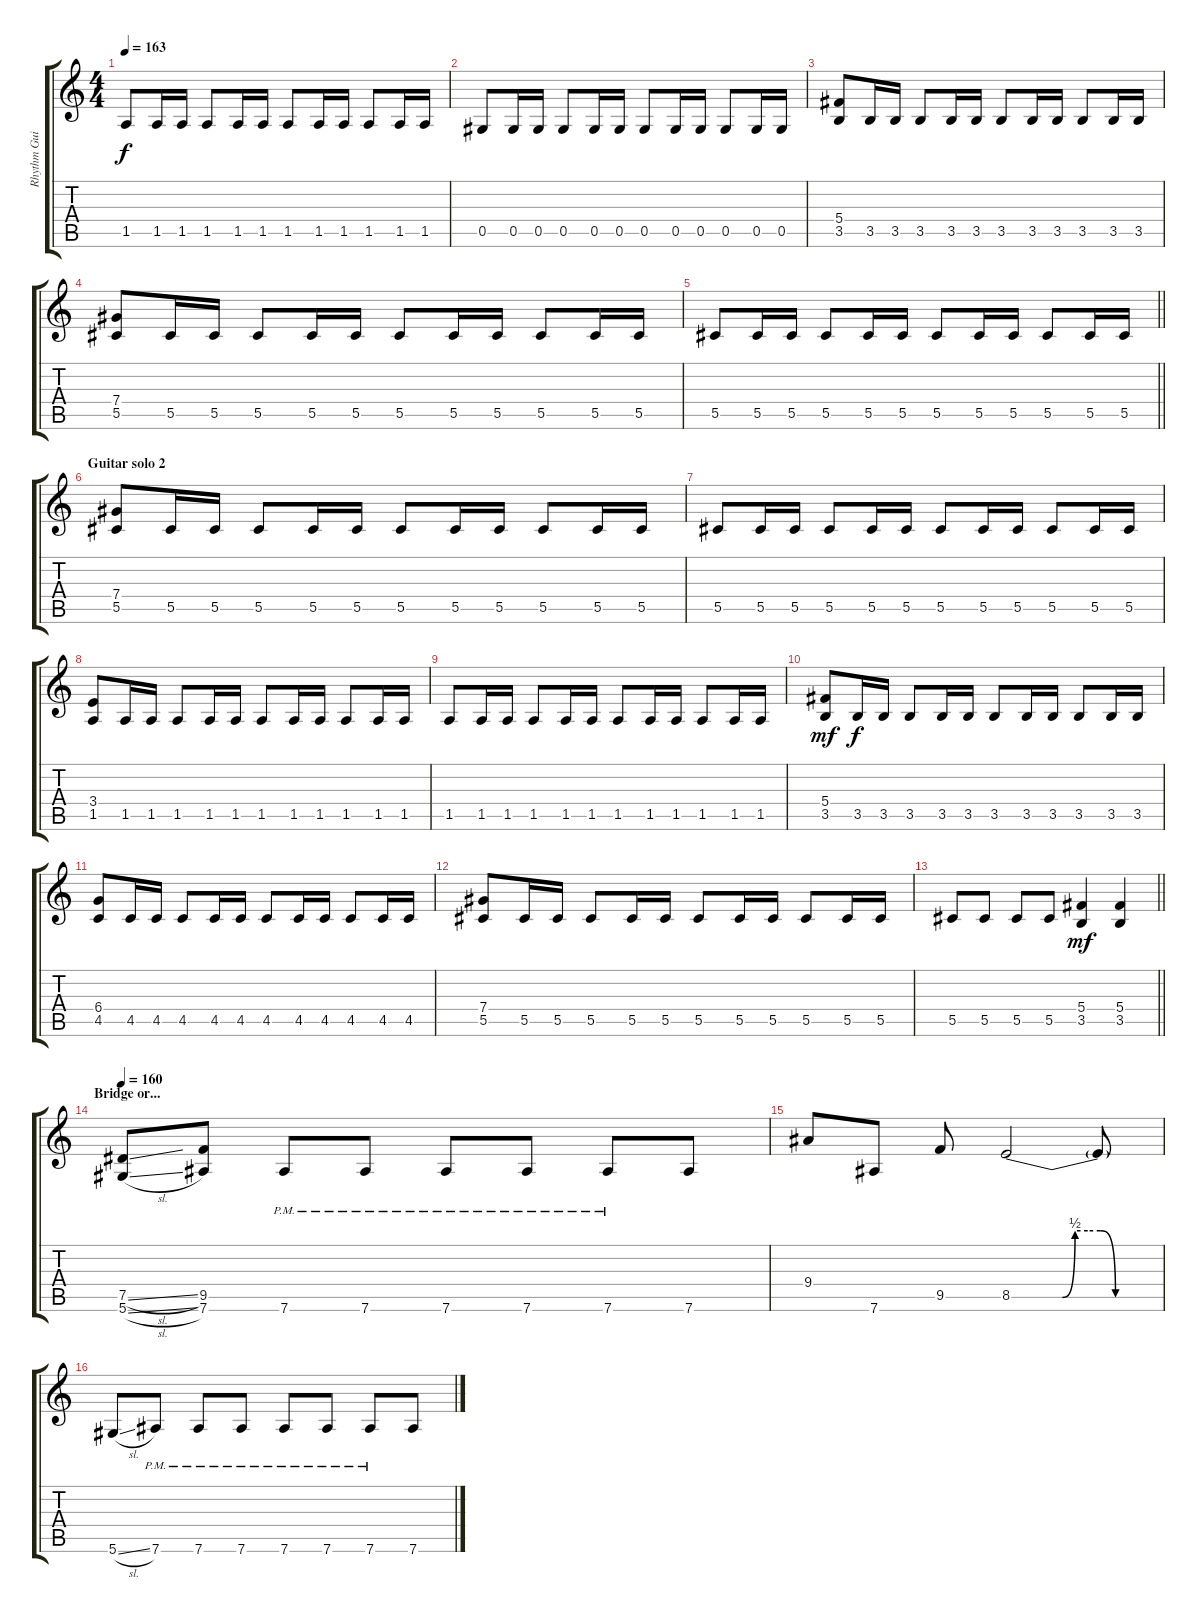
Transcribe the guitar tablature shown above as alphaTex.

\track ("Rhythm Guitar" "Rhythm Gui") {instrument distortionguitar}
\staff {score tabs}
\tuning (Eb4 Bb3 Gb3 Db3 Ab2 Eb2) {hide}
\ts (4 4)
\tempo 163
\clef g2
\ks c
1.5.8{dy f} 1.5.16 1.5.16 1.5.8 1.5.16 1.5.16 1.5.8 1.5.16 1.5.16 1.5.8 1.5.16 1.5.16 |
0.5.8 0.5.16 0.5.16 0.5.8 0.5.16 0.5.16 0.5.8 0.5.16 0.5.16 0.5.8 0.5.16 0.5.16 |
(5.4 3.5).8 3.5.16 3.5.16 3.5.8 3.5.16 3.5.16 3.5.8 3.5.16 3.5.16 3.5.8 3.5.16 3.5.16 |
(7.4 5.5).8 5.5.16 5.5.16 5.5.8 5.5.16 5.5.16 5.5.8 5.5.16 5.5.16 5.5.8 5.5.16 5.5.16 |
\barLineRight lightlight
5.5.8 5.5.16 5.5.16 5.5.8 5.5.16 5.5.16 5.5.8 5.5.16 5.5.16 5.5.8 5.5.16 5.5.16 |
\section ("" "Guitar solo 2")
(7.4 5.5).8 5.5.16 5.5.16 5.5.8 5.5.16 5.5.16 5.5.8 5.5.16 5.5.16 5.5.8 5.5.16 5.5.16 |
5.5.8 5.5.16 5.5.16 5.5.8 5.5.16 5.5.16 5.5.8 5.5.16 5.5.16 5.5.8 5.5.16 5.5.16 |
(3.4 1.5).8 1.5.16 1.5.16 1.5.8 1.5.16 1.5.16 1.5.8 1.5.16 1.5.16 1.5.8 1.5.16 1.5.16 |
1.5.8 1.5.16 1.5.16 1.5.8 1.5.16 1.5.16 1.5.8 1.5.16 1.5.16 1.5.8 1.5.16 1.5.16 |
(5.4 3.5).8{dy mf} 3.5.16{dy f} 3.5.16 3.5.8 3.5.16 3.5.16 3.5.8 3.5.16 3.5.16 3.5.8 3.5.16 3.5.16 |
(6.4 4.5).8 4.5.16 4.5.16 4.5.8 4.5.16 4.5.16 4.5.8 4.5.16 4.5.16 4.5.8 4.5.16 4.5.16 |
(7.4 5.5).8 5.5.16 5.5.16 5.5.8 5.5.16 5.5.16 5.5.8 5.5.16 5.5.16 5.5.8 5.5.16 5.5.16 |
\barLineRight lightlight
5.5.8 5.5.8 5.5.8 5.5.8 (5.4 3.5).4{dy mf} (5.4 3.5).4 |
\section ("" "Bridge or...")
\tempo 160
(7.5{sl} 5.6{sl}).8 (9.5 7.6).8 7.6{pm}.8 7.6{pm}.8 7.6{pm}.8 7.6{pm}.8 7.6{pm}.8 7.6.8 |
9.4.8 7.6.8 9.5.8 8.5{be (custom 0 0 10 0 20 0 25 2 30 2 35 2 41 0 60 0)}.2 8.5{t}.8 |
5.6{sl}.8 7.6{pm}.8 7.6{pm}.8 7.6{pm}.8 7.6{pm}.8 7.6{pm}.8 7.6{pm}.8 7.6.8
